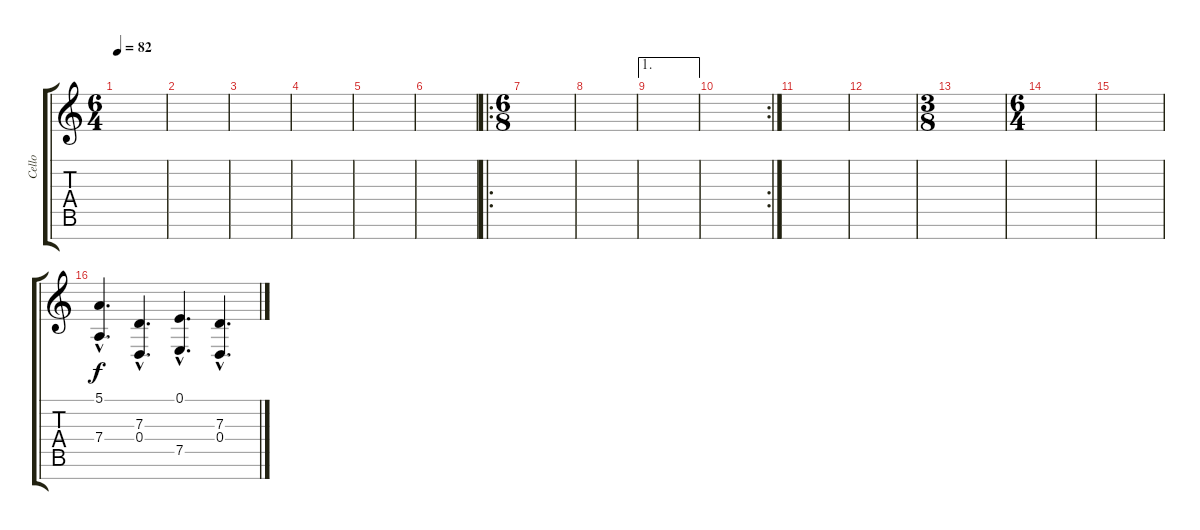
\track ("Cello" "Cello") {instrument cello}
\staff {score tabs}
\tuning (E4 B3 G3 D3 A2 E2 B1) {hide}
\ts (6 4)
\tempo 82
\clef g2
\ks c
|
|
|
|
|
|
\ro
\ts (6 8)
|
|
\ae 1
|
\rc 2
|
|
|
\ts (3 8)
|
\ts (6 4)
|
|
(5.1{hac} 7.4{hac}).4{d volume 11} (7.3{hac} 0.4{hac}).4{d} (0.1{hac} 7.5{hac}).4{d} (7.3{hac} 0.4{hac}).4{d}
